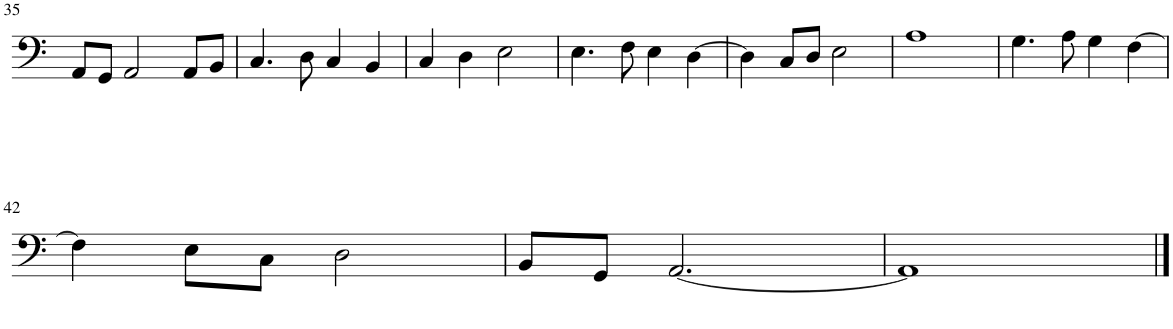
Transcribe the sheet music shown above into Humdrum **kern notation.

**kern
*part1
*staff1
*I"Piano
*I'Pno.
!!LO:PB:g=z
*clefF4
*k[]
*M4/4
=35
8AA/L
8GG/J
2AA/
8AA/L
8BB/J
=36
4.C/
8D\
4C/
4BB/
=37
4C/
4D\
2E\
=38
4.E\
8F\
4E\
[4D\
=39
4D\]
8C/L
8D/J
2E\
=40
1A
=41
4.G\
8A\
4G\
[4F\
!!LO:LB:g=z
=42
4F\]
8E\L
8C\J
2D\
=43
8BB/L
8GG/J
[2.AA/
=44
1AA]
==
*-
